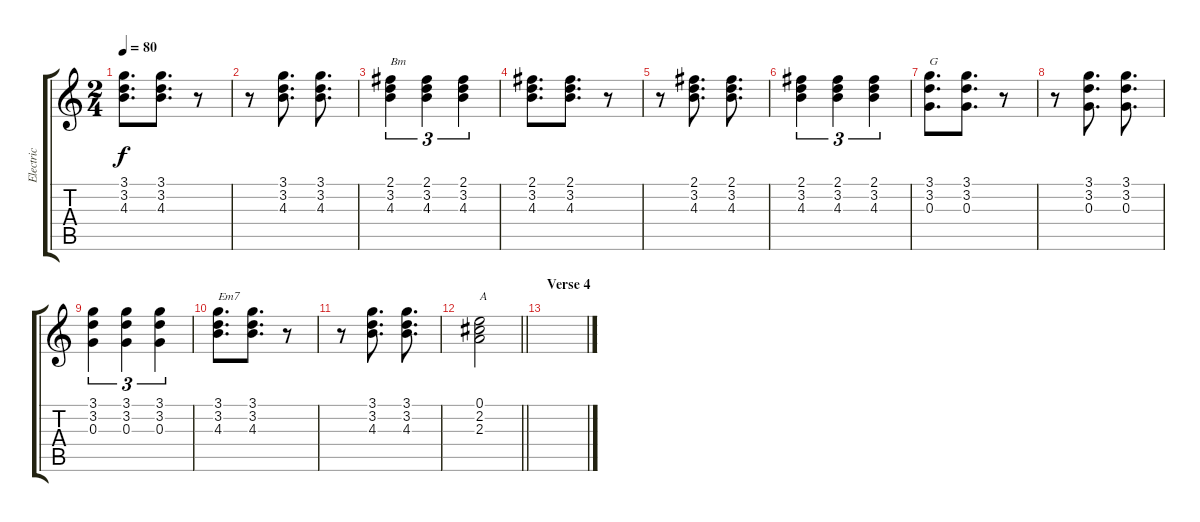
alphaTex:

\track ("Electric" "Electric") {instrument overdrivenguitar}
\staff {score tabs}
\tuning (E4 B3 G3 D3 A2 E2) {hide}
\ts (2 4)
\tempo 80
\clef g2
\ks c
(3.1 3.2 4.3).8{d dy f} (3.1 3.2 4.3).8{d} r.8 |
r.8 (3.1 3.2 4.3).8{d} (3.1 3.2 4.3).8{d} |
(2.1 3.2 4.3).4{tu (3 2) txt "Bm"} (2.1 3.2 4.3).4{tu (3 2)} (2.1 3.2 4.3).4{tu (3 2)} |
(2.1 3.2 4.3).8{d} (2.1 3.2 4.3).8{d} r.8 |
r.8 (2.1 3.2 4.3).8{d} (2.1 3.2 4.3).8{d} |
(2.1 3.2 4.3).4{tu (3 2)} (2.1 3.2 4.3).4{tu (3 2)} (2.1 3.2 4.3).4{tu (3 2)} |
(3.1 3.2 0.3).8{d txt "G"} (3.1 3.2 0.3).8{d} r.8 |
r.8 (3.1 3.2 0.3).8{d} (3.1 3.2 0.3).8{d} |
(3.1 3.2 0.3).4{tu (3 2)} (3.1 3.2 0.3).4{tu (3 2)} (3.1 3.2 0.3).4{tu (3 2)} |
(3.1 3.2 4.3).8{d txt "Em7"} (3.1 3.2 4.3).8{d} r.8 |
r.8 (3.1 3.2 4.3).8{d} (3.1 3.2 4.3).8{d} |
\barLineRight lightlight
(0.1 2.2 2.3).2{txt "A"} |
\section ("" "Verse 4")
